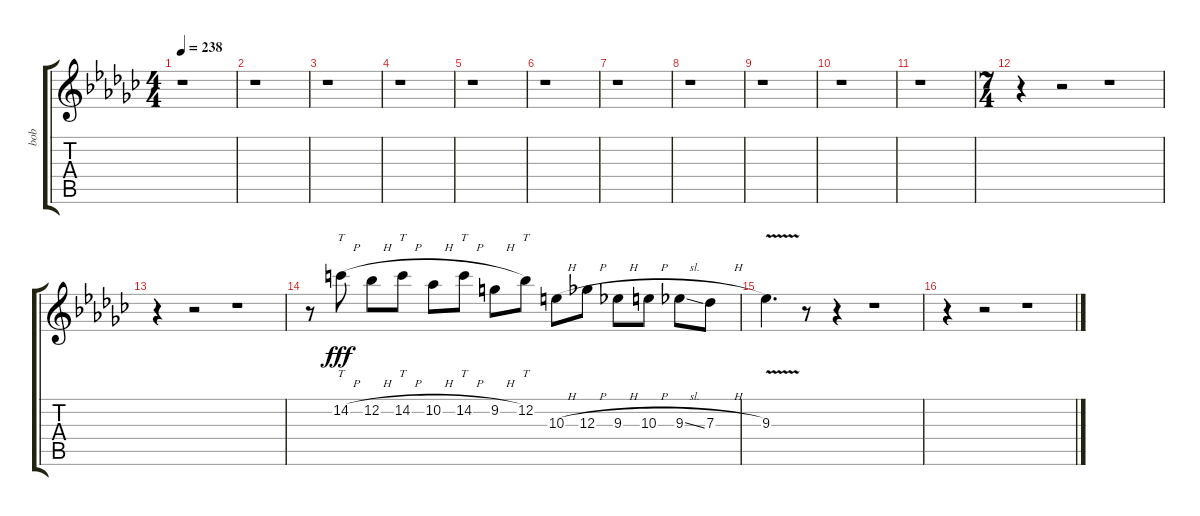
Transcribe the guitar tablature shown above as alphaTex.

\track ("bob" "bob") {instrument distortionguitar}
\staff {score tabs}
\tuning (Eb4 Bb3 Gb3 Db3 Ab2 Db2) {hide}
\ts (4 4)
\tempo 238
\clef g2
\ks gb
r.1{dy fff} |
r.1 |
r.1 |
r.1 |
r.1 |
r.1 |
r.1 |
r.1 |
r.1 |
r.1 |
r.1 |
\ts (7 4)
r.4 r.2 r.1 |
r.4 r.2 r.1 |
r.8 14.2{h}.8{tt} 12.2{h}.8 14.2{h}.8{tt} 10.2{h}.8 14.2{h}.8{tt} 9.2{h}.8 12.2.8{tt} 10.3{h}.8 12.3{h}.8 9.3{h}.8 10.3{h}.8 9.3{sl}.8 7.3{h}.8 |
9.3{v}.4{d} r.8 r.4 r.1 |
r.4 r.2 r.1
